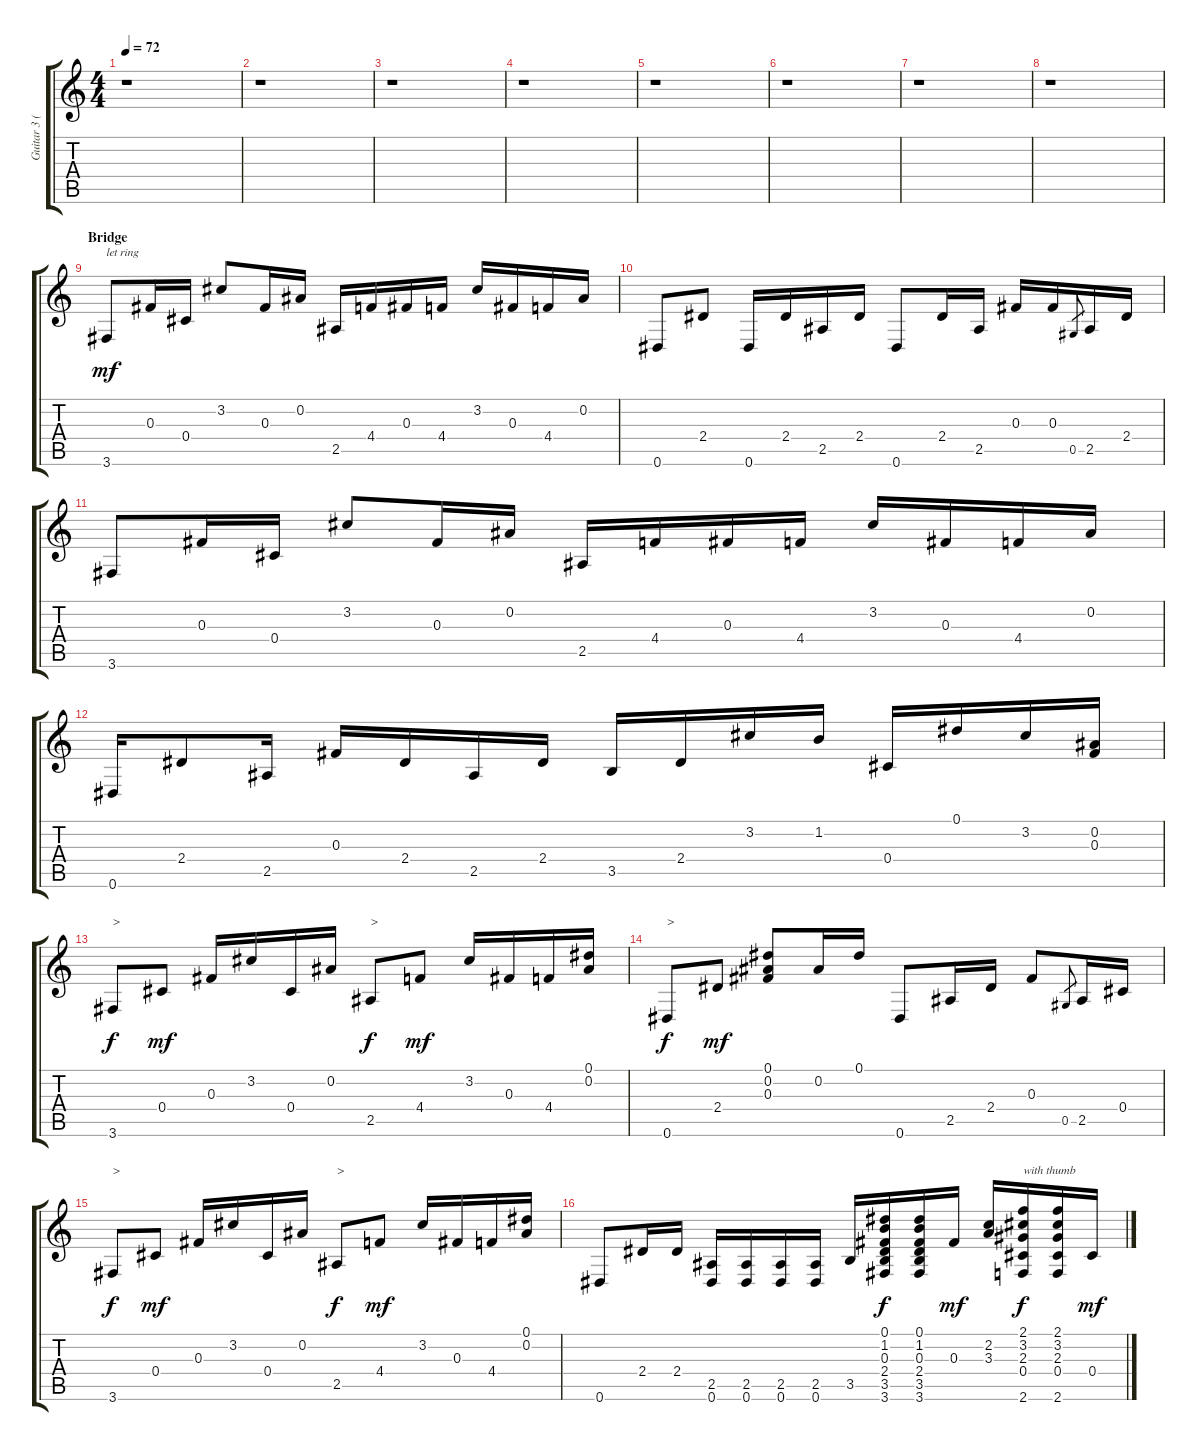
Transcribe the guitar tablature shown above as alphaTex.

\track ("Guitar 3 (Slash)" "Guitar 3 (") {instrument acousticguitarsteel}
\staff {score tabs}
\tuning (Eb4 Bb3 Gb3 Db3 Ab2 Eb2) {hide}
\ts (4 4)
\tempo 72
\clef g2
\ks c
r.1{dy mf} |
r.1 |
r.1 |
r.1 |
r.1 |
r.1 |
r.1 |
r.1 |
\section ("" "Bridge")
3.6.8{txt "let ring"} 0.3.16 0.4.16 3.2.8 0.3.16 0.2.16 2.5.16 4.4.16 0.3.16 4.4.16 3.2.16 0.3.16 4.4.16 0.2.16 |
0.6.8 2.4.8 0.6.16 2.4.16 2.5.16 2.4.16 0.6.8 2.4.16 2.5.16 0.3.16 0.3.16 0.5.8{gr} 2.5.16 2.4.16 |
3.6.8 0.3.16 0.4.16 3.2.8 0.3.16 0.2.16 2.5.16 4.4.16 0.3.16 4.4.16 3.2.16 0.3.16 4.4.16 0.2.16 |
0.6.16 2.4.8 2.5.16 0.3.16 2.4.16 2.5.16 2.4.16 3.5.16 2.4.16 3.2.16 1.2.16 0.4.16 0.1.16 3.2.16 (0.2 0.3).16 |
3.6.8{txt ">" dy f} 0.4.8{dy mf} 0.3.16 3.2.16 0.4.16 0.2.16 2.5.8{txt ">" dy f} 4.4.8{dy mf} 3.2.16 0.3.16 4.4.16 (0.1 0.2).16 |
0.6.8{txt ">" dy f} 2.4.8{dy mf} (0.1 0.2 0.3).8 0.2.16 0.1.16 0.6.8 2.5.16 2.4.16 0.3.8 0.5.8{gr} 2.5.16 0.4.16 |
3.6.8{txt ">" dy f} 0.4.8{dy mf} 0.3.16 3.2.16 0.4.16 0.2.16 2.5.8{txt ">" dy f} 4.4.8{dy mf} 3.2.16 0.3.16 4.4.16 (0.1 0.2).16 |
0.6.8 2.4.16 2.4.16 (2.5 0.6).16 (2.5 0.6).16 (2.5 0.6).16 (2.5 0.6).16 3.5.16 (0.1 1.2 0.3 2.4 3.5 3.6).16{dy f} (0.1 1.2 0.3 2.4 3.5 3.6).16 0.3.16{dy mf} (2.2 3.3).16 (2.1 3.2 2.3 0.4 2.6).16{txt "with thumb" dy f} (2.1 3.2 2.3 0.4 2.6).16 0.4.16{dy mf}
